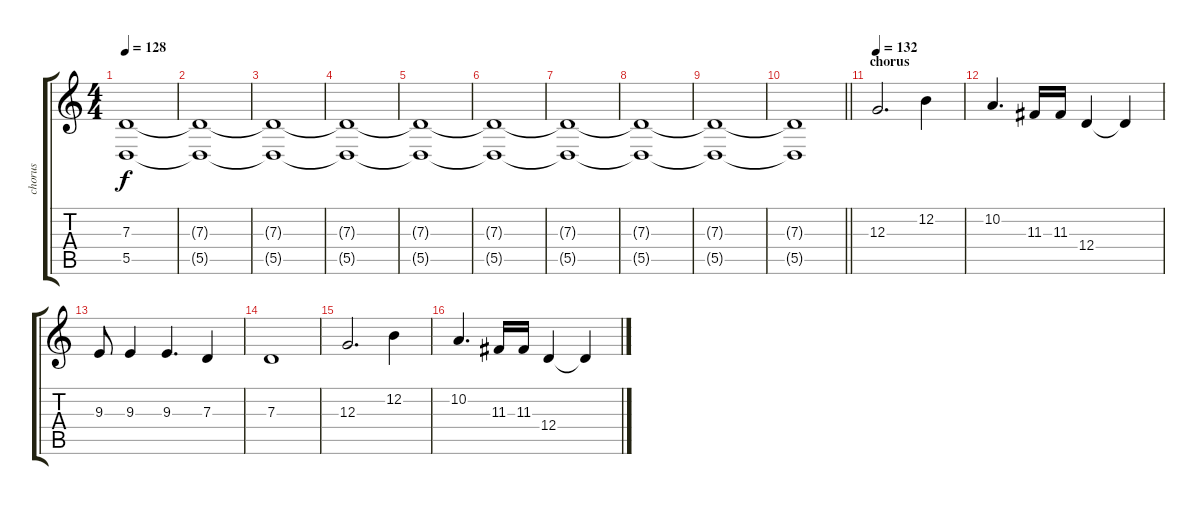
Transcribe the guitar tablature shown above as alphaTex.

\track ("chorus " "chorus ") {instrument choiraahs}
\staff {score tabs}
\tuning (E4 B3 G3 D3 A2 E2) {hide}
\ts (4 4)
\tempo 128
\clef g2
\ks c
(7.3{t} 5.5{t}).1{dy f} |
(7.3{t} 5.5{t}).1 |
(7.3{t} 5.5{t}).1 |
(7.3{t} 5.5{t}).1 |
(7.3{t} 5.5{t}).1 |
(7.3{t} 5.5{t}).1 |
(7.3{t} 5.5{t}).1 |
(7.3{t} 5.5{t}).1{volume 0} |
(7.3{t} 5.5{t}).1 |
\barLineRight lightlight
(7.3{t} 5.5{t}).1 |
\section ("" "chorus")
\tempo 132
12.3.2{d volume 16 instrument altosax} 12.2.4 |
10.2.4{d} 11.3.16 11.3.16 12.4.4 12.4{t}.4 |
9.3.8 9.3.4 9.3.4{d} 7.3.4 |
7.3.1 |
12.3.2{d} 12.2.4 |
10.2.4{d} 11.3.16 11.3.16 12.4.4 12.4{t}.4
